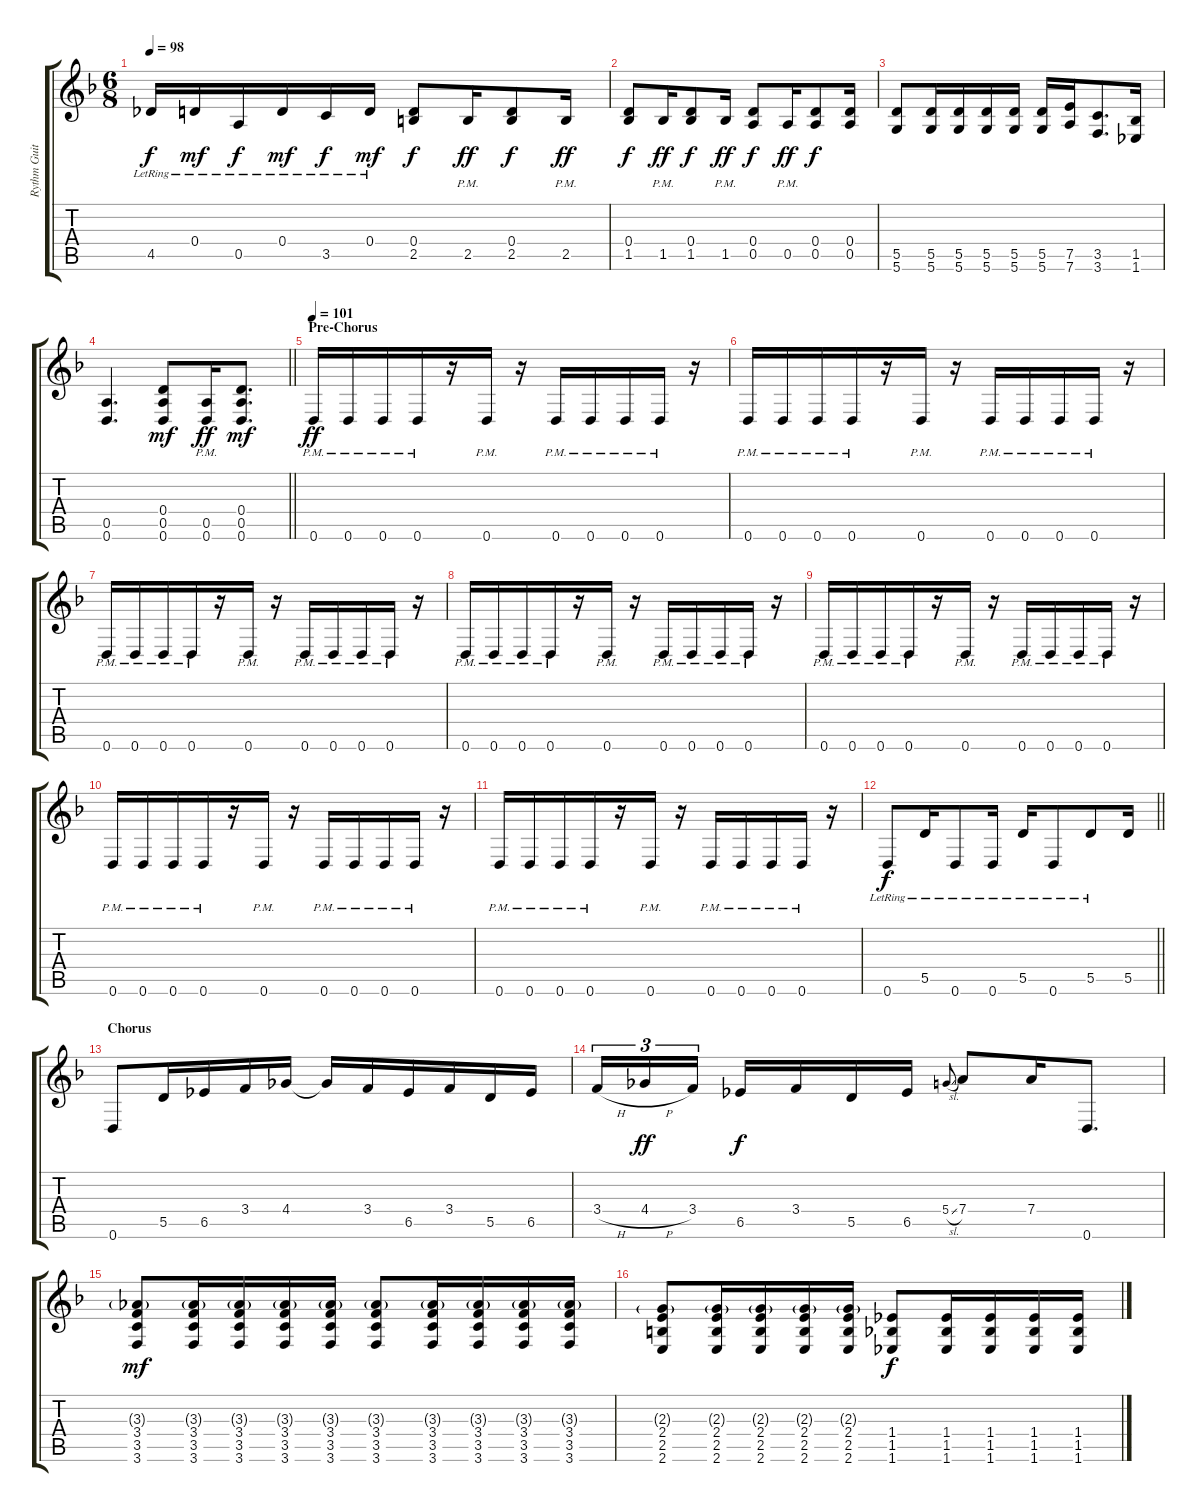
\track ("Rythm Guitar 2" "Rythm Guit") {instrument distortionguitar}
\staff {score tabs}
\tuning (E4 A3 F3 D3 A2 D2) {hide}
\ts (6 8)
\tempo 98
\clef g2
\ks dminor
4.5{lr}.16{dy f} 0.4{lr}.16{dy mf} 0.5{lr}.16{dy f} 0.4{lr}.16{dy mf} 3.5{lr}.16{dy f} 0.4{lr}.16{dy mf} (0.4 2.5).8{dy f} 2.5{pm}.16{dy ff} (0.4 2.5).8{dy f} 2.5{pm}.16{dy ff} |
(0.4 1.5).8{dy f} 1.5{pm}.16{dy ff} (0.4 1.5).8{dy f} 1.5{pm}.16{dy ff} (0.4 0.5).8{dy f} 0.5{pm}.16{dy ff} (0.4 0.5).8{dy f} (0.4 0.5).16 |
(5.5 5.6).8 (5.5 5.6).16 (5.5 5.6).16 (5.5 5.6).16 (5.5 5.6).16 (5.5 5.6).16 (7.5 7.6).16 (3.5 3.6).8{d} (1.5 1.6).16 |
\barLineRight lightlight
(0.5 0.6).4{d} (0.4 0.5 0.6).8{dy mf} (0.5 0.6{pm}).16{dy ff} (0.4 0.5 0.6).8{d dy mf} |
\section ("" "Pre-Chorus")
\tempo 101
0.6{pm}.16{dy ff} 0.6{pm}.16 0.6{pm}.16 0.6{pm}.16 r.16 0.6{pm}.16 r.16 0.6{pm}.16 0.6{pm}.16 0.6{pm}.16 0.6{pm}.16 r.16 |
0.6{pm}.16 0.6{pm}.16 0.6{pm}.16 0.6{pm}.16 r.16 0.6{pm}.16 r.16 0.6{pm}.16 0.6{pm}.16 0.6{pm}.16 0.6{pm}.16 r.16 |
0.6{pm}.16 0.6{pm}.16 0.6{pm}.16 0.6{pm}.16 r.16 0.6{pm}.16 r.16 0.6{pm}.16 0.6{pm}.16 0.6{pm}.16 0.6{pm}.16 r.16 |
0.6{pm}.16 0.6{pm}.16 0.6{pm}.16 0.6{pm}.16 r.16 0.6{pm}.16 r.16 0.6{pm}.16 0.6{pm}.16 0.6{pm}.16 0.6{pm}.16 r.16 |
0.6{pm}.16 0.6{pm}.16 0.6{pm}.16 0.6{pm}.16 r.16 0.6{pm}.16 r.16 0.6{pm}.16 0.6{pm}.16 0.6{pm}.16 0.6{pm}.16 r.16 |
0.6{pm}.16 0.6{pm}.16 0.6{pm}.16 0.6{pm}.16 r.16 0.6{pm}.16 r.16 0.6{pm}.16 0.6{pm}.16 0.6{pm}.16 0.6{pm}.16 r.16 |
0.6{pm}.16 0.6{pm}.16 0.6{pm}.16 0.6{pm}.16 r.16 0.6{pm}.16 r.16 0.6{pm}.16 0.6{pm}.16 0.6{pm}.16 0.6{pm}.16 r.16 |
\barLineRight lightlight
0.6{lr}.8{dy f} 5.5{lr}.16 0.6{lr}.8 0.6{lr}.16 5.5{lr}.16 0.6{lr}.8 5.5{lr}.8 5.5.16 |
\section ("" "Chorus")
0.6.8 5.5.16 6.5.16 3.4.16 4.4.16 4.4{t}.16 3.4.16 6.5.16 3.4.16 5.5.16 6.5.16 |
3.4{h}.16{tu (3 2)} 4.4{h}.16{tu (3 2) dy ff} 3.4.16{tu (3 2) beam splitsecondary} 6.5.16{dy f} 3.4.16 5.5.16 6.5.16 5.4{sl}.8{gr onbeat} 7.4.8 7.4.16 0.6.8{d} |
(3.3{g} 3.4 3.5 3.6).8{dy mf} (3.3{g} 3.4 3.5 3.6).16 (3.3{g} 3.4 3.5 3.6).16 (3.3{g} 3.4 3.5 3.6).16 (3.3{g} 3.4 3.5 3.6).16 (3.3{g} 3.4 3.5 3.6).8 (3.3{g} 3.4 3.5 3.6).16 (3.3{g} 3.4 3.5 3.6).16 (3.3{g} 3.4 3.5 3.6).16 (3.3{g} 3.4 3.5 3.6).16 |
(2.3{g} 2.4 2.5 2.6).8 (2.3{g} 2.4 2.5 2.6).16 (2.3{g} 2.4 2.5 2.6).16 (2.3{g} 2.4 2.5 2.6).16 (2.3{g} 2.4 2.5 2.6).16 (1.4 1.5 1.6).8{dy f} (1.4 1.5 1.6).16 (1.4 1.5 1.6).16 (1.4 1.5 1.6).16 (1.4 1.5 1.6).16
